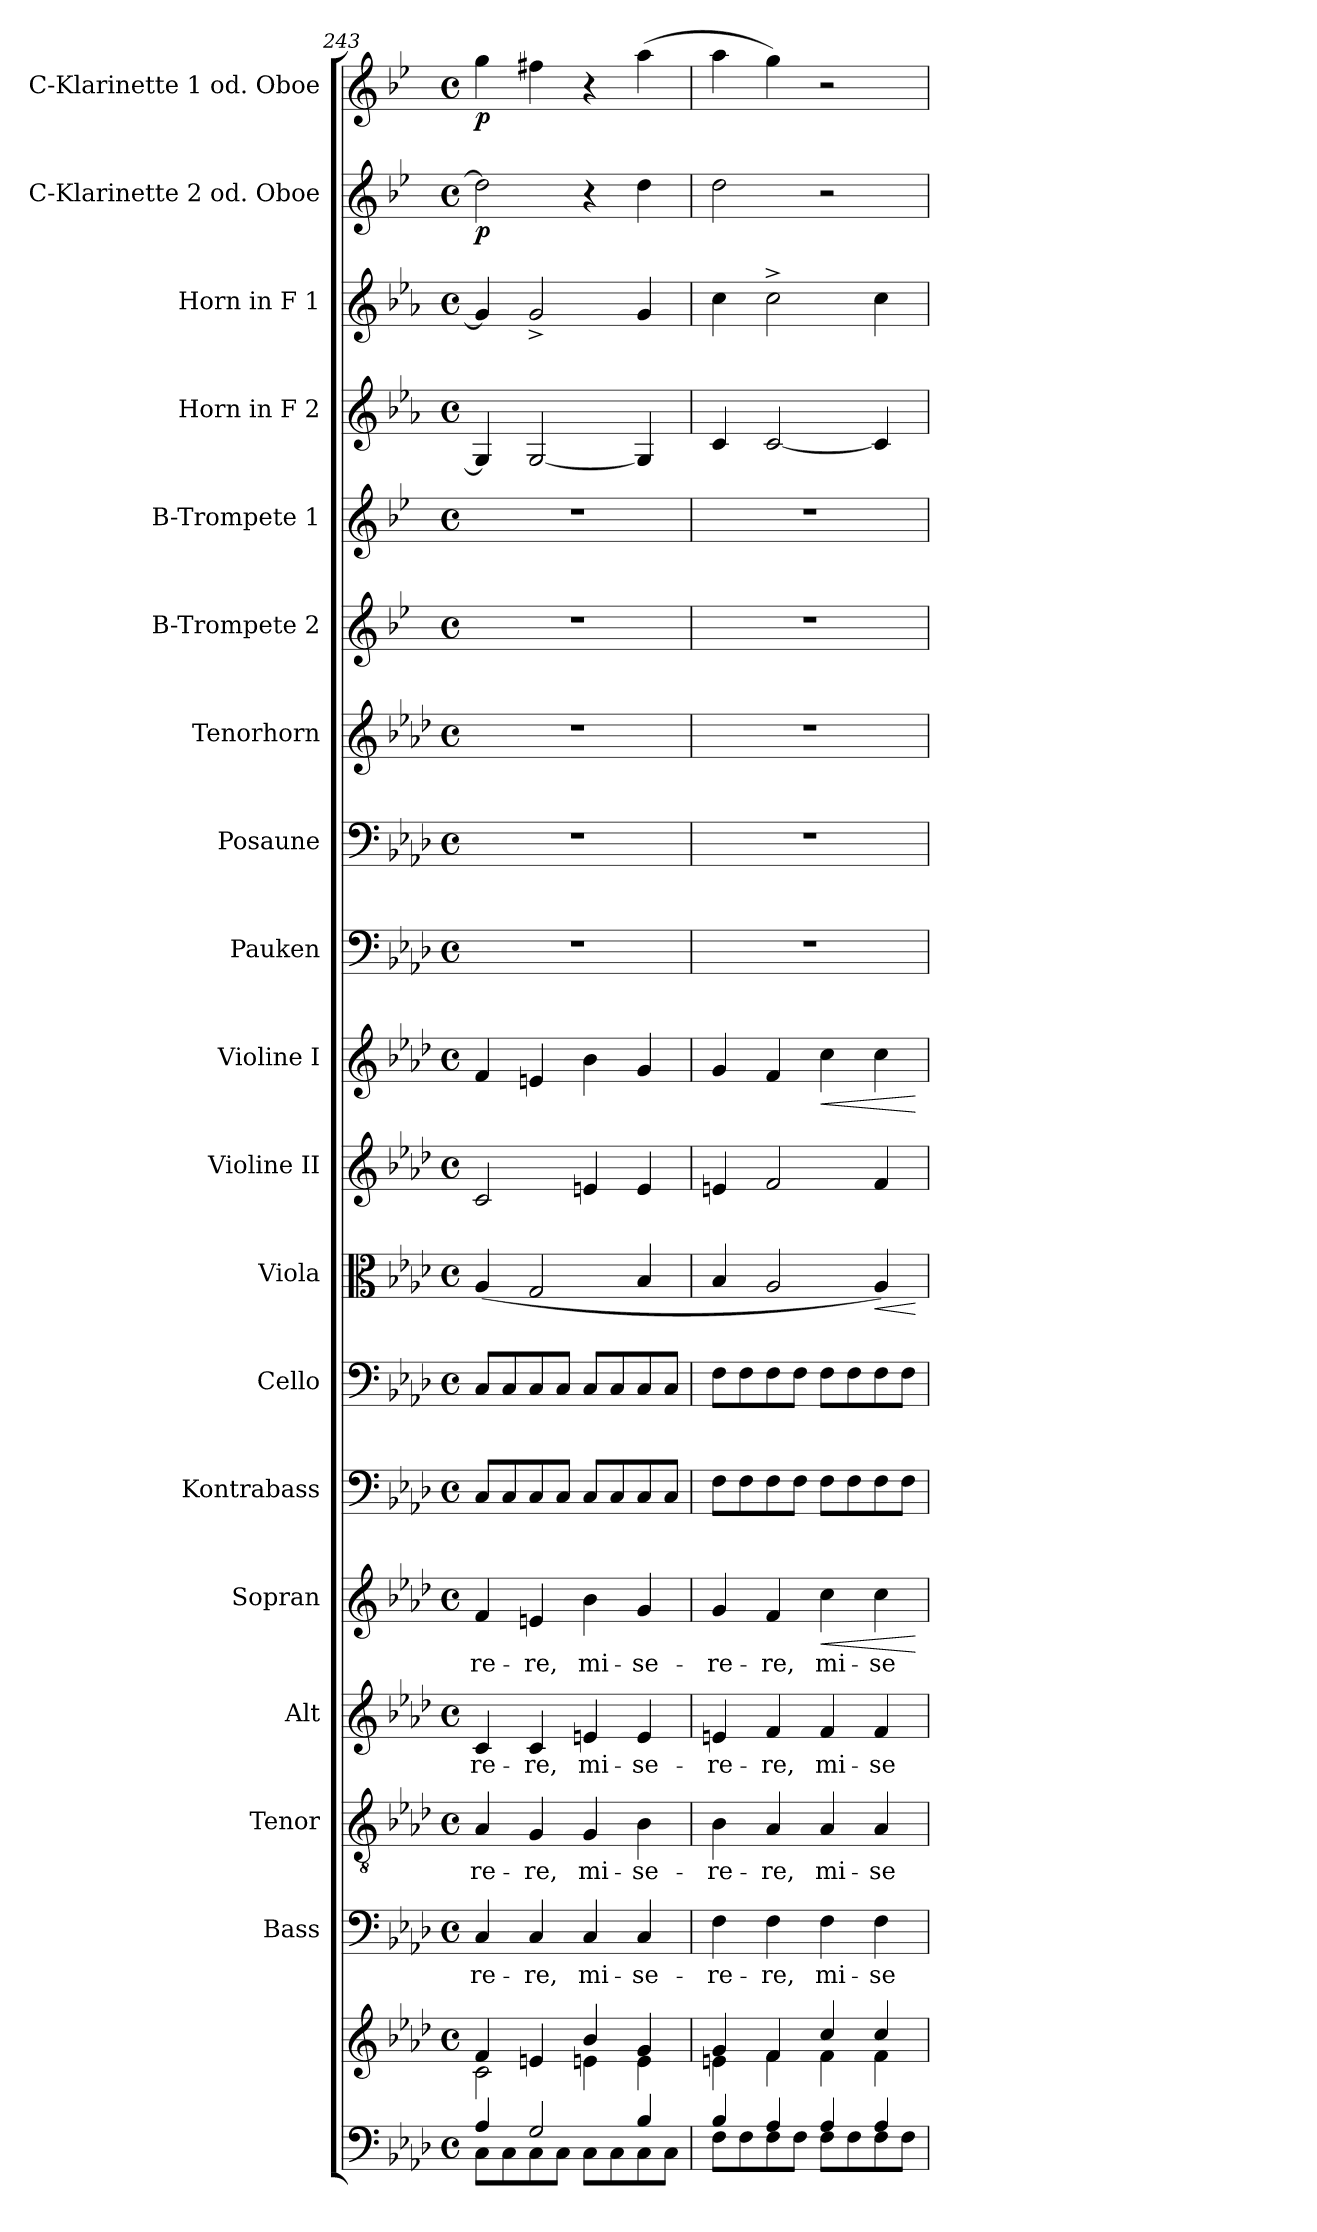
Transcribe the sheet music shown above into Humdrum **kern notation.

**kern	**kern	**kern	**text	**kern	**text	**kern	**text	**kern	**text	**dynam	**kern	**kern	**kern	**dynam	**kern	**kern	**dynam	**kern	**kern	**kern	**kern	**kern	**kern	**kern	**kern	**dynam	**kern	**dynam
*part19	*part19	*part18	*part18	*part17	*part17	*part16	*part16	*part15	*part15	*part15	*part14	*part13	*part12	*part12	*part11	*part10	*part10	*part9	*part8	*part7	*part6	*part5	*part4	*part3	*part2	*part2	*part1	*part1
*staff20	*staff19	*staff18	*staff18	*staff17	*staff17	*staff16	*staff16	*staff15	*staff15	*staff15	*staff14	*staff13	*staff12	*staff12	*staff11	*staff10	*staff10	*staff9	*staff8	*staff7	*staff6	*staff5	*staff4	*staff3	*staff2	*staff2	*staff1	*staff1
*	*	*I"Bass	*	*I"Tenor	*	*I"Alt	*	*I"Sopran	*	*	*I"Kontrabass	*I"Cello	*I"Viola	*	*I"Violine II	*I"Violine I	*	*I"Pauken	*I"Posaune	*I"Tenorhorn	*I"B-Trompete 2	*I"B-Trompete 1	*I"Horn in F 2	*I"Horn in F 1	*I"C-Klarinette 2 od. Oboe	*	*I"C-Klarinette 1 od. Oboe	*
*	*	*I'B.	*	*I'T.	*	*I'A.	*	*I'S.	*	*	*I'Kb.	*	*I'Vla.	*	*I'Vl. II	*I'Vl. I	*	*I'Pk.	*I'Pos.	*I'T. Hrn.	*I'B Trp. 2	*I'B Trp. 1	*	*	*I'C Kl. 2	*	*I'C Kl. 1	*
!!LO:PB:g=z
*clefF4	*clefG2	*clefF4	*	*clefGv2	*	*clefG2	*	*clefG2	*	*	*clefF4	*clefF4	*clefC3	*	*clefG2	*clefG2	*	*clefF4	*clefF4	*clefG2	*clefG2	*clefG2	*clefG2	*clefG2	*clefG2	*	*clefG2	*
*	*	*	*	*	*	*	*	*	*	*	*ITrd7c12	*	*	*	*	*	*	*	*	*ITrd8c14	*ITrd1c2	*ITrd1c2	*ITrd4c7	*ITrd4c7	*ITrd1c2	*	*ITrd1c2	*
*k[b-e-a-d-]	*k[b-e-a-d-]	*k[b-e-a-d-]	*	*k[b-e-a-d-]	*	*k[b-e-a-d-]	*	*k[b-e-a-d-]	*	*	*k[b-e-a-d-]	*k[b-e-a-d-]	*k[b-e-a-d-]	*	*k[b-e-a-d-]	*k[b-e-a-d-]	*	*k[b-e-a-d-]	*k[b-e-a-d-]	*k[b-e-a-d-]	*k[b-e-a-d-]	*k[b-e-a-d-]	*k[b-e-a-d-]	*k[b-e-a-d-]	*k[b-e-a-d-]	*	*k[b-e-a-d-]	*
*A-:	*A-:	*A-:	*	*A-:	*	*A-:	*	*A-:	*	*	*A-:	*A-:	*A-:	*	*A-:	*A-:	*	*A-:	*A-:	*A-:	*A-:	*A-:	*A-:	*A-:	*A-:	*	*A-:	*
*M4/4	*M4/4	*M4/4	*	*M4/4	*	*M4/4	*	*M4/4	*	*	*M4/4	*M4/4	*M4/4	*	*M4/4	*M4/4	*	*M4/4	*M4/4	*M4/4	*M4/4	*M4/4	*M4/4	*M4/4	*M4/4	*	*M4/4	*
*met(c)	*met(c)	*met(c)	*	*met(c)	*	*met(c)	*	*met(c)	*	*	*met(c)	*met(c)	*met(c)	*	*met(c)	*met(c)	*	*met(c)	*met(c)	*met(c)	*met(c)	*met(c)	*met(c)	*met(c)	*met(c)	*	*met(c)	*
=243	=243	=243	=243	=243	=243	=243	=243	=243	=243	=243	=243	=243	=243	=243	=243	=243	=243	=243	=243	=243	=243	=243	=243	=243	=243	=243	=243	=243
*^	*^	*	*	*	*	*	*	*	*	*	*	*	*	*	*	*	*	*	*	*	*	*	*	*	*	*	*	*
!	!	!	!	!	!LO:LY:b	!	!LO:LY:b	!	!LO:LY:b	!	!LO:LY:b	!	!	!	!	!	!	!	!	!	!	!	!	!	!	!	!	!LO:DY:b	!	!LO:DY:b
4A-/	8C\L	4f/	2c\	4C/	-re-	4A-/	-re-	4c/	-re-	4f/	-re-	.	8CC/L	8C/L	(<4A-/	.	2c/	4f/	.	1r	1r	1r	1r	1r	4C/]	4c/]	2cc\]	p	4ff\	p
.	8C\	.	.	.	.	.	.	.	.	.	.	.	8CC/	8C/	.	.	.	.	.	.	.	.	.	.	.	.	.	.	.	.
!	!	!	!	!	!LO:LY:b	!	!LO:LY:b	!	!LO:LY:b	!	!LO:LY:b	!	!	!	!	!	!	!	!	!	!	!	!	!	!	!	!	!	!	!
2G/	8C\	4en/	.	4C/	-re,	4G/	-re,	4c/	-re,	4en/	-re,	.	8CC/	8C/	2G/	.	.	4en/	.	.	.	.	.	.	[2C/	2c^</	.	.	4een\	.
.	8C\J	.	.	.	.	.	.	.	.	.	.	.	8CC/J	8C/J	.	.	.	.	.	.	.	.	.	.	.	.	.	.	.	.
!	!	!	!	!	!LO:LY:b	!	!LO:LY:b	!	!LO:LY:b	!	!LO:LY:b	!	!	!	!	!	!	!	!	!	!	!	!	!	!	!	!	!	!	!
.	8C\L	4b-/	4en\	4C/	mi-	4G/	mi-	4en/	mi-	4b-\	mi-	.	8CC/L	8C/L	.	.	4en/	4b-\	.	.	.	.	.	.	.	.	4r	.	4r	.
.	8C\	.	.	.	.	.	.	.	.	.	.	.	8CC/	8C/	.	.	.	.	.	.	.	.	.	.	.	.	.	.	.	.
!	!	!	!	!	!LO:LY:b	!	!LO:LY:b	!	!LO:LY:b	!	!LO:LY:b	!	!	!	!	!	!	!	!	!	!	!	!	!	!	!	!	!	!	!
4B-/	8C\	4g/	4e\	4C/	-se-	4B-\	-se-	4e/	-se-	4g/	-se-	.	8CC/	8C/	4B-/	.	4e/	4g/	.	.	.	.	.	.	4C/]	4c/	4cc\	.	(>4gg\	.
.	8C\J	.	.	.	.	.	.	.	.	.	.	.	8CC/J	8C/J	.	.	.	.	.	.	.	.	.	.	.	.	.	.	.	.
=244	=244	=244	=244	=244	=244	=244	=244	=244	=244	=244	=244	=244	=244	=244	=244	=244	=244	=244	=244	=244	=244	=244	=244	=244	=244	=244	=244	=244	=244	=244
!	!	!	!	!	!LO:LY:b	!	!LO:LY:b	!	!LO:LY:b	!	!LO:LY:b	!	!	!	!	!	!	!	!	!	!	!	!	!	!	!	!	!	!	!
4B-/	8F\L	4g/	4en\	4F\	-re-	4B-\	-re-	4en/	-re-	4g/	-re-	.	8FF\L	8F\L	4B-/	.	4en/	4g/	.	1r	1r	1r	1r	1r	4F/	4f\	2cc\	.	4gg\	.
.	8F\	.	.	.	.	.	.	.	.	.	.	.	8FF\	8F\	.	.	.	.	.	.	.	.	.	.	.	.	.	.	.	.
!	!	!	!	!	!LO:LY:b	!	!LO:LY:b	!	!LO:LY:b	!	!LO:LY:b	!	!	!	!	!	!	!	!	!	!	!	!	!	!	!	!	!	!	!
4A-/	8F\	4f/	4f\	4F\	-re,	4A-/	-re,	4f/	-re,	4f/	-re,	.	8FF\	8F\	2A-/	.	2f/	4f/	.	.	.	.	.	.	[2F/	2f^>\	.	.	4ff\)	.
.	8F\J	.	.	.	.	.	.	.	.	.	.	.	8FF\J	8F\J	.	.	.	.	.	.	.	.	.	.	.	.	.	.	.	.
!	!	!	!	!	!LO:LY:b	!	!LO:LY:b	!	!LO:LY:b	!	!LO:LY:b	!LO:HP:b	!	!	!	!	!	!	!LO:HP:b	!	!	!	!	!	!	!	!	!	!	!
4A-/	8F\L	4cc/	4f\	4F\	mi-	4A-/	mi-	4f/	mi-	4cc\	mi-	<	8FF\L	8F\L	.	.	.	4cc\	<	.	.	.	.	.	.	.	2r	.	2r	.
.	8F\	.	.	.	.	.	.	.	.	.	.	.	8FF\	8F\	.	.	.	.	.	.	.	.	.	.	.	.	.	.	.	.
!	!	!	!	!	!LO:LY:b	!	!LO:LY:b	!	!LO:LY:b	!	!LO:LY:b	!	!	!	!	!LO:HP:b	!	!	!	!	!	!	!	!	!	!	!	!	!	!
4A-/	8F\	4cc/	4f\	4F\	-se-	4A-/	-se-	4f/	-se-	4cc\	-se-	.	8FF\	8F\	4A-/)	<	4f/	4cc\	.	.	.	.	.	.	4F/]	4f\	.	.	.	.
.	8F\J	.	.	.	.	.	.	.	.	.	.	.	8FF\J	8F\J	.	.	.	.	.	.	.	.	.	.	.	.	.	.	.	.
*v	*v	*	*	*	*	*	*	*	*	*	*	*	*	*	*	*	*	*	*	*	*	*	*	*	*	*	*	*	*	*
*	*v	*v	*	*	*	*	*	*	*	*	*	*	*	*	*	*	*	*	*	*	*	*	*	*	*	*	*	*	*
.	.	.	.	.	.	.	.	.	.	[	.	.	.	[	.	.	[	.	.	.	.	.	.	.	.	.	.	.
=	=	=	=	=	=	=	=	=	=	=	=	=	=	=	=	=	=	=	=	=	=	=	=	=	=	=	=	=
*-	*-	*-	*-	*-	*-	*-	*-	*-	*-	*-	*-	*-	*-	*-	*-	*-	*-	*-	*-	*-	*-	*-	*-	*-	*-	*-	*-	*-
